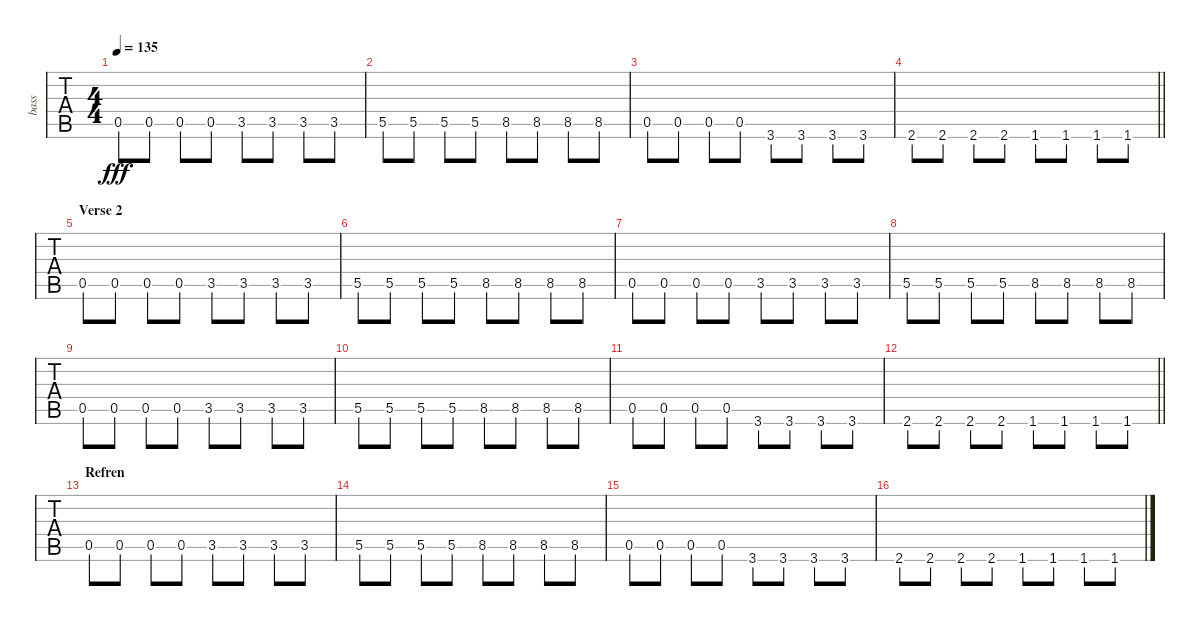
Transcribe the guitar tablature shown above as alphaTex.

\track ("bass" "bass") {instrument electricbasspick}
\staff {tabs}
\tuning (E4 B3 G3 D3 A2 E2) {hide}
\ts (4 4)
\tempo 135
\clef g2
\ks c
0.5.8{dy fff} 0.5.8 0.5.8 0.5.8 3.5.8 3.5.8 3.5.8 3.5.8 |
5.5.8 5.5.8 5.5.8 5.5.8 8.5.8 8.5.8 8.5.8 8.5.8 |
0.5.8 0.5.8 0.5.8 0.5.8 3.6.8 3.6.8 3.6.8 3.6.8 |
\barLineRight lightlight
2.6.8 2.6.8 2.6.8 2.6.8 1.6.8 1.6.8 1.6.8 1.6.8 |
\section ("" "Verse 2")
0.5.8 0.5.8 0.5.8 0.5.8 3.5.8 3.5.8 3.5.8 3.5.8 |
5.5.8 5.5.8 5.5.8 5.5.8 8.5.8 8.5.8 8.5.8 8.5.8 |
0.5.8 0.5.8 0.5.8 0.5.8 3.5.8 3.5.8 3.5.8 3.5.8 |
5.5.8 5.5.8 5.5.8 5.5.8 8.5.8 8.5.8 8.5.8 8.5.8 |
0.5.8 0.5.8 0.5.8 0.5.8 3.5.8 3.5.8 3.5.8 3.5.8 |
5.5.8 5.5.8 5.5.8 5.5.8 8.5.8 8.5.8 8.5.8 8.5.8 |
0.5.8 0.5.8 0.5.8 0.5.8 3.6.8 3.6.8 3.6.8 3.6.8 |
\barLineRight lightlight
2.6.8 2.6.8 2.6.8 2.6.8 1.6.8 1.6.8 1.6.8 1.6.8 |
\section ("" "Refren")
0.5.8 0.5.8 0.5.8 0.5.8 3.5.8 3.5.8 3.5.8 3.5.8 |
5.5.8 5.5.8 5.5.8 5.5.8 8.5.8 8.5.8 8.5.8 8.5.8 |
0.5.8 0.5.8 0.5.8 0.5.8 3.6.8 3.6.8 3.6.8 3.6.8 |
2.6.8 2.6.8 2.6.8 2.6.8 1.6.8 1.6.8 1.6.8 1.6.8
